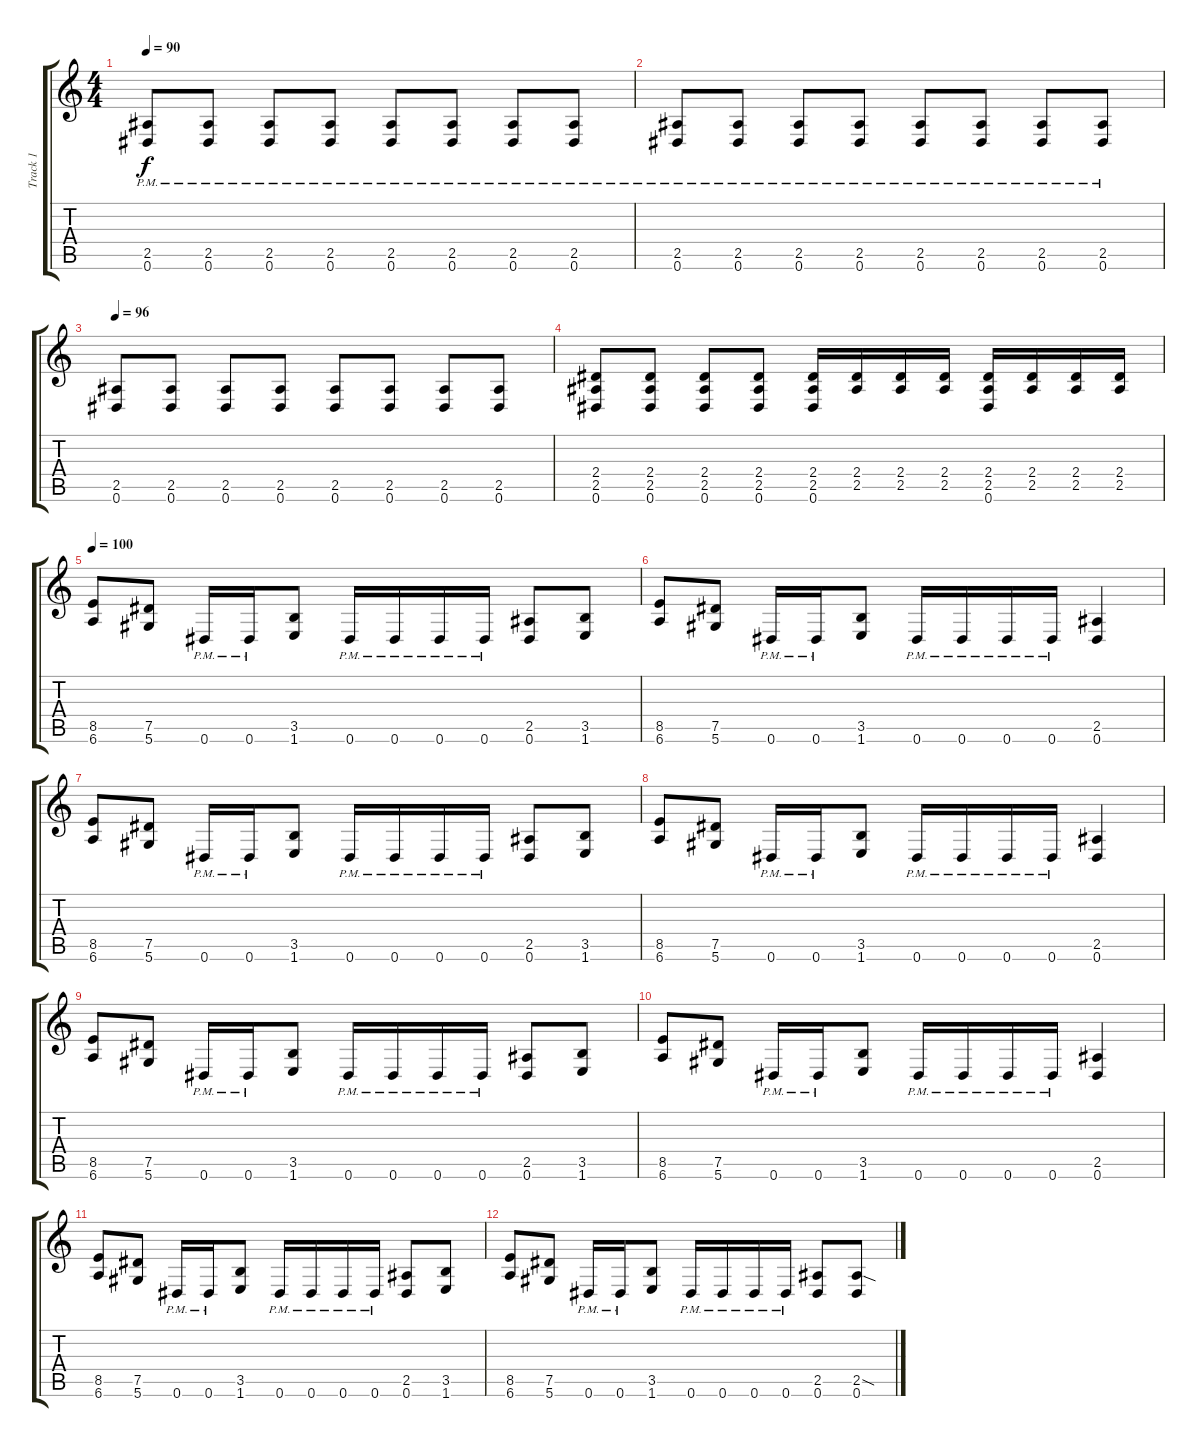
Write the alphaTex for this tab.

\track ("Track 1" "Track 1") {instrument distortionguitar}
\staff {score tabs}
\tuning (Eb4 Bb3 Gb3 Db3 Ab2 Eb2) {hide}
\ts (4 4)
\tempo 90
\clef g2
\ks c
(2.5{pm} 0.6{pm}).8{dy f} (2.5{pm} 0.6{pm}).8 (2.5{pm} 0.6{pm}).8 (2.5{pm} 0.6{pm}).8 (2.5{pm} 0.6{pm}).8 (2.5{pm} 0.6{pm}).8 (2.5{pm} 0.6{pm}).8 (2.5{pm} 0.6{pm}).8 |
(2.5{pm} 0.6{pm}).8 (2.5{pm} 0.6{pm}).8 (2.5{pm} 0.6{pm}).8 (2.5{pm} 0.6{pm}).8 (2.5{pm} 0.6{pm}).8 (2.5{pm} 0.6{pm}).8 (2.5{pm} 0.6{pm}).8 (2.5{pm} 0.6{pm}).8 |
\tempo 96
(2.5 0.6).8 (2.5 0.6).8 (2.5 0.6).8 (2.5 0.6).8 (2.5 0.6).8 (2.5 0.6).8 (2.5 0.6).8 (2.5 0.6).8 |
(2.4 2.5 0.6).8 (2.4 2.5 0.6).8 (2.4 2.5 0.6).8 (2.4 2.5 0.6).8 (2.4 2.5 0.6).16 (2.4 2.5).16 (2.4 2.5).16 (2.4 2.5).16 (2.4 2.5 0.6).16 (2.4 2.5).16 (2.4 2.5).16 (2.4 2.5).16 |
\tempo 100
(8.5 6.6).8 (7.5 5.6).8 0.6{pm}.16 0.6{pm}.16 (3.5 1.6).8 0.6{pm}.16 0.6{pm}.16 0.6{pm}.16 0.6{pm}.16 (2.5 0.6).8 (3.5 1.6).8 |
(8.5 6.6).8 (7.5 5.6).8 0.6{pm}.16 0.6{pm}.16 (3.5 1.6).8 0.6{pm}.16 0.6{pm}.16 0.6{pm}.16 0.6{pm}.16 (2.5 0.6).4 |
(8.5 6.6).8 (7.5 5.6).8 0.6{pm}.16 0.6{pm}.16 (3.5 1.6).8 0.6{pm}.16 0.6{pm}.16 0.6{pm}.16 0.6{pm}.16 (2.5 0.6).8 (3.5 1.6).8 |
(8.5 6.6).8 (7.5 5.6).8 0.6{pm}.16 0.6{pm}.16 (3.5 1.6).8 0.6{pm}.16 0.6{pm}.16 0.6{pm}.16 0.6{pm}.16 (2.5 0.6).4 |
(8.5 6.6).8 (7.5 5.6).8 0.6{pm}.16 0.6{pm}.16 (3.5 1.6).8 0.6{pm}.16 0.6{pm}.16 0.6{pm}.16 0.6{pm}.16 (2.5 0.6).8 (3.5 1.6).8 |
(8.5 6.6).8 (7.5 5.6).8 0.6{pm}.16 0.6{pm}.16 (3.5 1.6).8 0.6{pm}.16 0.6{pm}.16 0.6{pm}.16 0.6{pm}.16 (2.5 0.6).4 |
(8.5 6.6).8 (7.5 5.6).8 0.6{pm}.16 0.6{pm}.16 (3.5 1.6).8 0.6{pm}.16 0.6{pm}.16 0.6{pm}.16 0.6{pm}.16 (2.5 0.6).8 (3.5 1.6).8 |
(8.5 6.6).8 (7.5 5.6).8 0.6{pm}.16 0.6{pm}.16 (3.5 1.6).8 0.6{pm}.16 0.6{pm}.16 0.6{pm}.16 0.6{pm}.16 (2.5 0.6).8 (2.5{sod} 0.6).8
